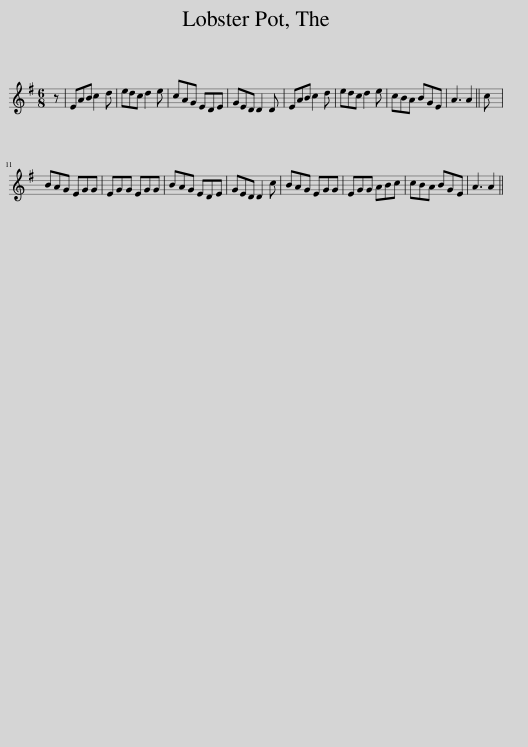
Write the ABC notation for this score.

X:1
L:1/8
M:6/8
I:linebreak $
K:G
V:1 treble
V:1
 z | EAB c2 d | edc d2 e | cAG EDE | GED D2 D | %5
 EAB c2 d | edc d2 e | cBA BGE | A3 A2 || c |$ %10
 BAG EGG | EGG EGG | BAG EDE | GED D2 c | BAG EGG | %15
 EGG ABc | cBA BGE | A3 A2 || %18
